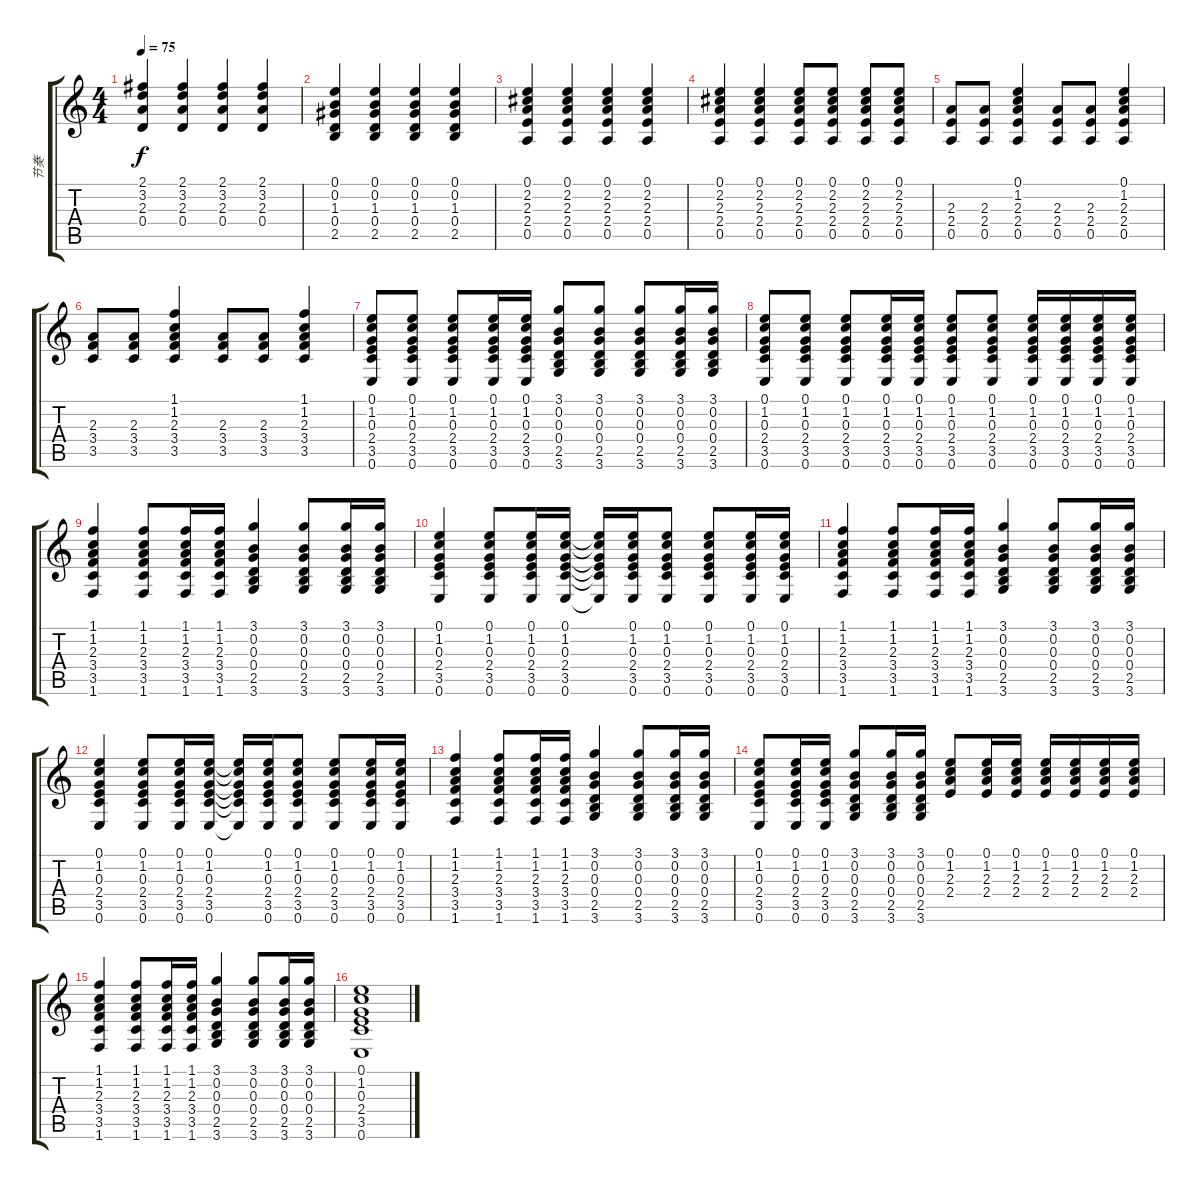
\track ("节奏" "节奏") {instrument electricguitarjazz}
\staff {score tabs}
\tuning (E4 B3 G3 D3 A2 E2) {hide}
\ts (4 4)
\tempo 75
\clef g2
\ks c
(2.1 3.2 2.3 0.4).4{dy f} (2.1 3.2 2.3 0.4).4 (2.1 3.2 2.3 0.4).4 (2.1 3.2 2.3 0.4).4 |
(0.1 0.2 1.3 0.4 2.5).4 (0.1 0.2 1.3 0.4 2.5).4 (0.1 0.2 1.3 0.4 2.5).4 (0.1 0.2 1.3 0.4 2.5).4 |
(0.1 2.2 2.3 2.4 0.5).4 (0.1 2.2 2.3 2.4 0.5).4 (0.1 2.2 2.3 2.4 0.5).4 (0.1 2.2 2.3 2.4 0.5).4 |
(0.1 2.2 2.3 2.4 0.5).4 (0.1 2.2 2.3 2.4 0.5).4 (0.1 2.2 2.3 2.4 0.5).8 (0.1 2.2 2.3 2.4 0.5).8 (0.1 2.2 2.3 2.4 0.5).8 (0.1 2.2 2.3 2.4 0.5).8 |
(2.3 2.4 0.5).8 (2.3 2.4 0.5).8 (0.1 1.2 2.3 2.4 0.5).4 (2.3 2.4 0.5).8 (2.3 2.4 0.5).8 (0.1 1.2 2.3 2.4 0.5).4 |
(2.3 3.4 3.5).8 (2.3 3.4 3.5).8 (1.1 1.2 2.3 3.4 3.5).4 (2.3 3.4 3.5).8 (2.3 3.4 3.5).8 (1.1 1.2 2.3 3.4 3.5).4 |
(0.1 1.2 0.3 2.4 3.5 0.6).8 (0.1 1.2 0.3 2.4 3.5 0.6).8 (0.1 1.2 0.3 2.4 3.5 0.6).8 (0.1 1.2 0.3 2.4 3.5 0.6).16 (0.1 1.2 0.3 2.4 3.5 0.6).16 (3.1 0.2 0.3 0.4 2.5 3.6).8 (3.1 0.2 0.3 0.4 2.5 3.6).8 (3.1 0.2 0.3 0.4 2.5 3.6).8 (3.1 0.2 0.3 0.4 2.5 3.6).16 (3.1 0.2 0.3 0.4 2.5 3.6).16 |
(0.1 1.2 0.3 2.4 3.5 0.6).8 (0.1 1.2 0.3 2.4 3.5 0.6).8 (0.1 1.2 0.3 2.4 3.5 0.6).8 (0.1 1.2 0.3 2.4 3.5 0.6).16 (0.1 1.2 0.3 2.4 3.5 0.6).16 (0.1 1.2 0.3 2.4 3.5 0.6).8 (0.1 1.2 0.3 2.4 3.5 0.6).8 (0.1 1.2 0.3 2.4 3.5 0.6).16 (0.1 1.2 0.3 2.4 3.5 0.6).16 (0.1 1.2 0.3 2.4 3.5 0.6).16 (0.1 1.2 0.3 2.4 3.5 0.6).16 |
(1.1 1.2 2.3 3.4 3.5 1.6).4 (1.1 1.2 2.3 3.4 3.5 1.6).8 (1.1 1.2 2.3 3.4 3.5 1.6).16 (1.1 1.2 2.3 3.4 3.5 1.6).16 (3.1 0.2 0.3 0.4 2.5 3.6).4 (3.1 0.2 0.3 0.4 2.5 3.6).8 (3.1 0.2 0.3 0.4 2.5 3.6).16 (3.1 0.2 0.3 0.4 2.5 3.6).16 |
(0.1 1.2 0.3 2.4 3.5 0.6).4 (0.1 1.2 0.3 2.4 3.5 0.6).8 (0.1 1.2 0.3 2.4 3.5 0.6).16 (0.1 1.2 0.3 2.4 3.5 0.6).16 (0.1{t} 1.2{t} 0.3{t} 2.4{t} 3.5{t} 0.6{t}).16 (0.1 1.2 0.3 2.4 3.5 0.6).16 (0.1 1.2 0.3 2.4 3.5 0.6).8 (0.1 1.2 0.3 2.4 3.5 0.6).8 (0.1 1.2 0.3 2.4 3.5 0.6).16 (0.1 1.2 0.3 2.4 3.5 0.6).16 |
(1.1 1.2 2.3 3.4 3.5 1.6).4 (1.1 1.2 2.3 3.4 3.5 1.6).8 (1.1 1.2 2.3 3.4 3.5 1.6).16 (1.1 1.2 2.3 3.4 3.5 1.6).16 (3.1 0.2 0.3 0.4 2.5 3.6).4 (3.1 0.2 0.3 0.4 2.5 3.6).8 (3.1 0.2 0.3 0.4 2.5 3.6).16 (3.1 0.2 0.3 0.4 2.5 3.6).16 |
(0.1 1.2 0.3 2.4 3.5 0.6).4 (0.1 1.2 0.3 2.4 3.5 0.6).8 (0.1 1.2 0.3 2.4 3.5 0.6).16 (0.1 1.2 0.3 2.4 3.5 0.6).16 (0.1{t} 1.2{t} 0.3{t} 2.4{t} 3.5{t} 0.6{t}).16 (0.1 1.2 0.3 2.4 3.5 0.6).16 (0.1 1.2 0.3 2.4 3.5 0.6).8 (0.1 1.2 0.3 2.4 3.5 0.6).8 (0.1 1.2 0.3 2.4 3.5 0.6).16 (0.1 1.2 0.3 2.4 3.5 0.6).16 |
(1.1 1.2 2.3 3.4 3.5 1.6).4 (1.1 1.2 2.3 3.4 3.5 1.6).8 (1.1 1.2 2.3 3.4 3.5 1.6).16 (1.1 1.2 2.3 3.4 3.5 1.6).16 (3.1 0.2 0.3 0.4 2.5 3.6).4 (3.1 0.2 0.3 0.4 2.5 3.6).8 (3.1 0.2 0.3 0.4 2.5 3.6).16 (3.1 0.2 0.3 0.4 2.5 3.6).16 |
(0.1 1.2 0.3 2.4 3.5 0.6).8 (0.1 1.2 0.3 2.4 3.5 0.6).16 (0.1 1.2 0.3 2.4 3.5 0.6).16 (3.1 0.2 0.3 0.4 2.5 3.6).8 (3.1 0.2 0.3 0.4 2.5 3.6).16 (3.1 0.2 0.3 0.4 2.5 3.6).16 (0.1 1.2 2.3 2.4).8 (0.1 1.2 2.3 2.4).16 (0.1 1.2 2.3 2.4).16 (0.1 1.2 2.3 2.4).16 (0.1 1.2 2.3 2.4).16 (0.1 1.2 2.3 2.4).16 (0.1 1.2 2.3 2.4).16 |
(1.1 1.2 2.3 3.4 3.5 1.6).4 (1.1 1.2 2.3 3.4 3.5 1.6).8 (1.1 1.2 2.3 3.4 3.5 1.6).16 (1.1 1.2 2.3 3.4 3.5 1.6).16 (3.1 0.2 0.3 0.4 2.5 3.6).4 (3.1 0.2 0.3 0.4 2.5 3.6).8 (3.1 0.2 0.3 0.4 2.5 3.6).16 (3.1 0.2 0.3 0.4 2.5 3.6).16 |
(0.1 1.2 0.3 2.4 3.5 0.6).1
